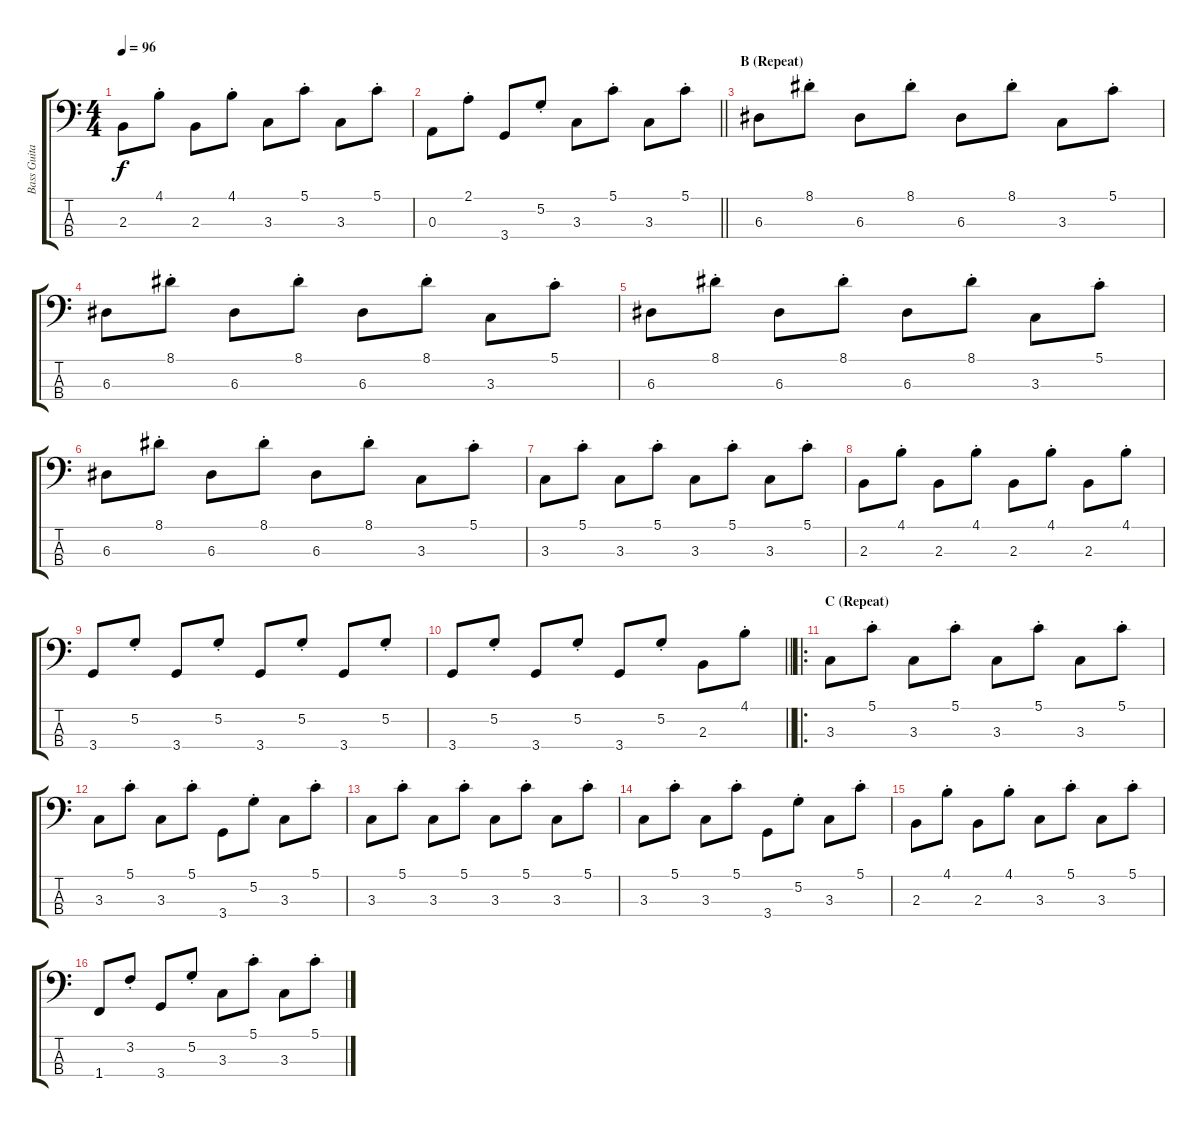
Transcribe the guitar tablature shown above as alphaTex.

\track ("Bass Guitar" "Bass Guita") {instrument electricbassfinger}
\staff {score tabs}
\tuning (G2 D2 A1 E1) {hide}
\ts (4 4)
\tempo 96
\clef f4
\ks c
2.3.8{dy f} 4.1{st}.8 2.3.8 4.1{st}.8 3.3.8 5.1{st}.8 3.3.8 5.1{st}.8 |
\barLineRight lightlight
0.3.8 2.1{st}.8 3.4.8 5.2{st}.8 3.3.8 5.1{st}.8 3.3.8 5.1{st}.8 |
\section ("" "B (Repeat)")
6.3.8 8.1{st}.8 6.3.8 8.1{st}.8 6.3.8 8.1{st}.8 3.3.8 5.1{st}.8 |
6.3.8 8.1{st}.8 6.3.8 8.1{st}.8 6.3.8 8.1{st}.8 3.3.8 5.1{st}.8 |
6.3.8 8.1{st}.8 6.3.8 8.1{st}.8 6.3.8 8.1{st}.8 3.3.8 5.1{st}.8 |
6.3.8 8.1{st}.8 6.3.8 8.1{st}.8 6.3.8 8.1{st}.8 3.3.8 5.1{st}.8 |
3.3.8 5.1{st}.8 3.3.8 5.1{st}.8 3.3.8 5.1{st}.8 3.3.8 5.1{st}.8 |
2.3.8 4.1{st}.8 2.3.8 4.1{st}.8 2.3.8 4.1{st}.8 2.3.8 4.1{st}.8 |
3.4.8 5.2{st}.8 3.4.8 5.2{st}.8 3.4.8 5.2{st}.8 3.4.8 5.2{st}.8 |
\barLineRight lightlight
3.4.8 5.2{st}.8 3.4.8 5.2{st}.8 3.4.8 5.2{st}.8 2.3.8 4.1{st}.8 |
\ro
\section ("" "C (Repeat)")
3.3.8 5.1{st}.8 3.3.8 5.1{st}.8 3.3.8 5.1{st}.8 3.3.8 5.1{st}.8 |
3.3.8 5.1{st}.8 3.3.8 5.1{st}.8 3.4.8{beam Down} 5.2{st}.8{beam Down} 3.3.8 5.1{st}.8 |
3.3.8 5.1{st}.8 3.3.8 5.1{st}.8 3.3.8 5.1{st}.8 3.3.8 5.1{st}.8 |
3.3.8 5.1{st}.8 3.3.8 5.1{st}.8 3.4.8{beam Down} 5.2{st}.8{beam Down} 3.3.8 5.1{st}.8 |
2.3.8 4.1{st}.8 2.3.8 4.1{st}.8 3.3.8 5.1{st}.8 3.3.8 5.1{st}.8 |
1.4.8 3.2{st}.8 3.4.8 5.2{st}.8 3.3.8 5.1{st}.8 3.3.8 5.1{st}.8
